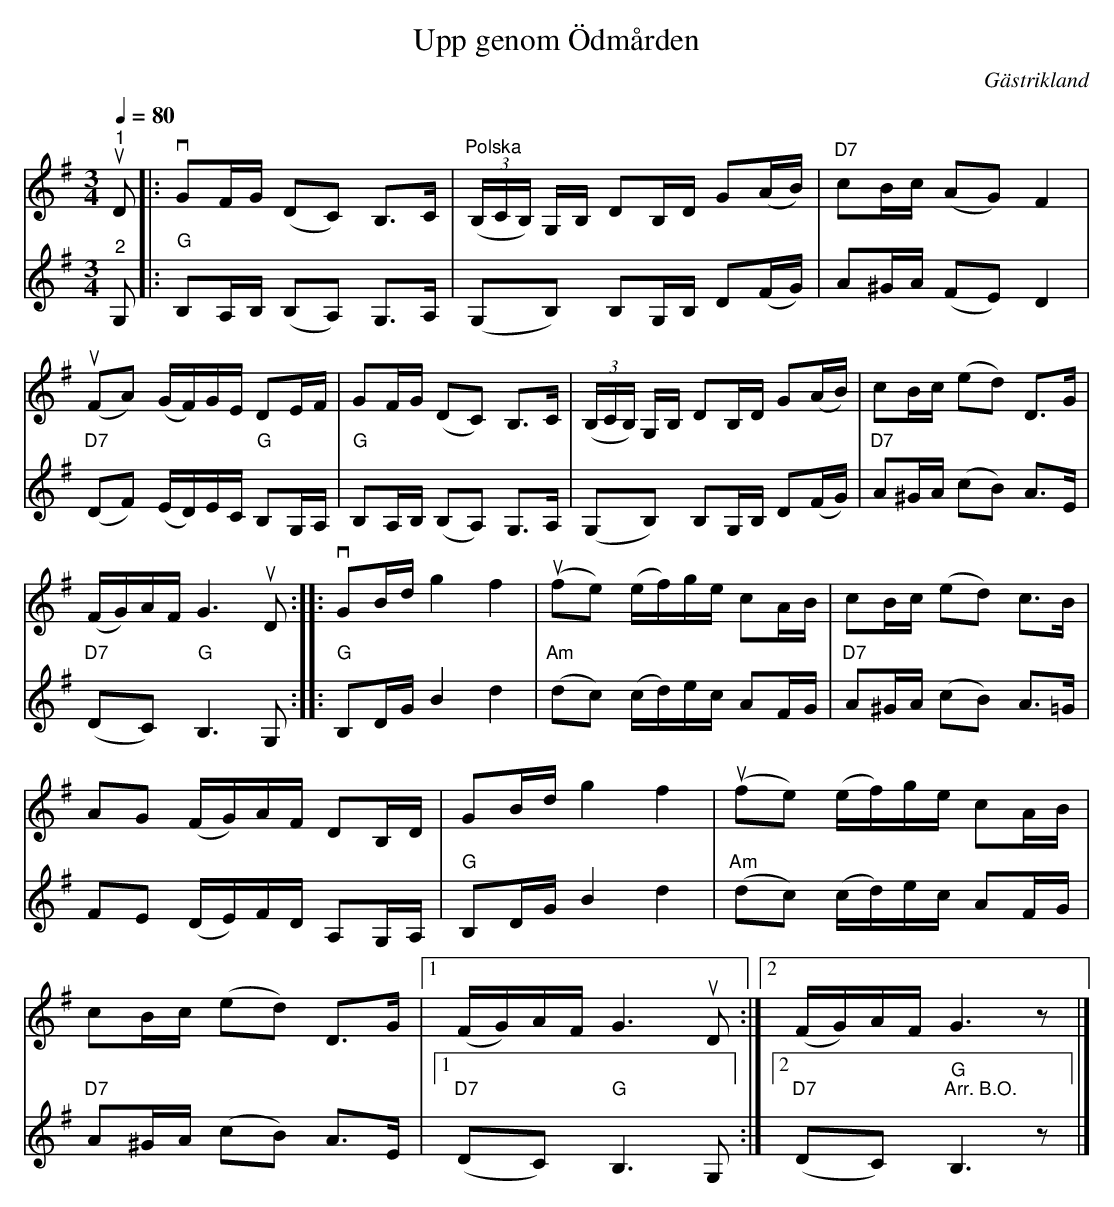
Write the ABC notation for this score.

X:1
T:Upp genom Ödmården
O:Gästrikland
L:1/16
Q:1/4=80
M:3/4
K:G
V:1
"^1"u D2 |:v G2FG (D2C2) B,2>C2 |"^Polska" (3(B,CB,) G,B, D2B,D G2(AB) | "D7" c2Bc (A2G2) F4 |u (F2A2) (GF)GE D2EF |
G2FG (D2C2) B,2>C2 | (3(B,CB,) G,B, D2B,D G2(AB) | c2Bc (e2d2) D2>G2 | (FG)AF G6u D2 ::
v G2Bd g4 f4 |u (f2e2) (ef)ge c2AB | c2Bc (e2d2) c2>B2 | A2G2 (FG)AF D2B,D |
G2Bd g4 f4 |u (f2e2) (ef)ge c2AB | c2Bc (e2d2) D2>G2 |1 (FG)AF G6u D2 :|2 (FG)AF G6 z2 |]
V:2
"^2" G,2 |:"G" B,2A,B, (B,2A,2) G,2>A,2 | (G,2B,2) B,2G,B, D2(FG) | A2^GA (F2E2) D4 | "D7" (D2F2) (ED)EC"G" B,2G,A, |
"G" B,2A,B, (B,2A,2) G,2>A,2 | (G,2B,2) B,2G,B, D2(FG) | "D7" A2^GA (c2B2) A2>E2 |"D7" (D2C2)"G" B,6 G,2 ::
"G" B,2DG B4 d4 |"Am" (d2c2) (cd)ec A2FG | "D7" A2^GA (c2B2) A2>=G2 | F2E2 (DE)FD A,2G,A, |
"G" B,2DG B4 d4 |"Am" (d2c2) (cd)ec A2FG | "D7" A2^GA (c2B2) A2>E2 |1"D7" (D2C2)"G" B,6 G,2 :|2"D7" (D2C2)"G""^Arr. B.O." B,6 z2 |]
